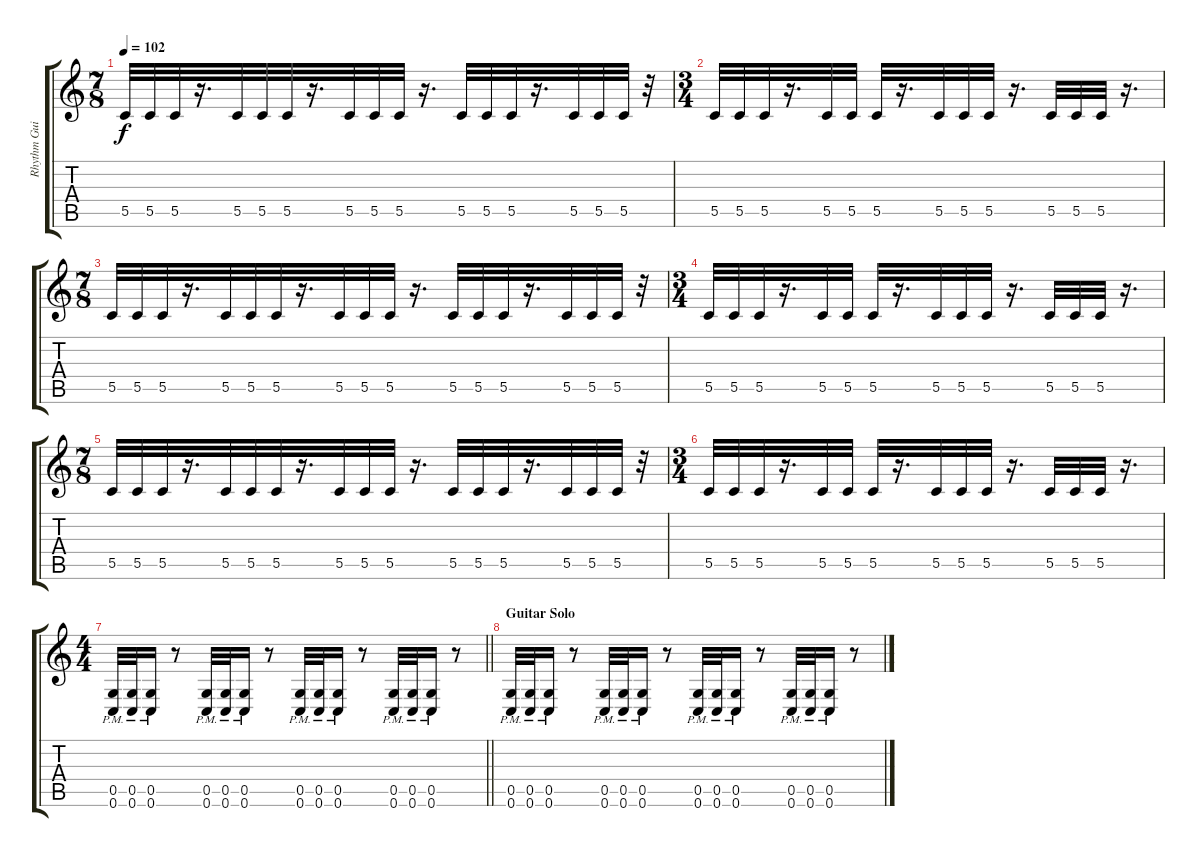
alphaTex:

\track ("Rhythm Guitar" "Rhythm Gui") {instrument distortionguitar}
\staff {score tabs}
\tuning (D4 A3 F3 C3 G2 C2) {hide}
\ts (7 8)
\tempo 102
\clef g2
\ks c
5.5.32{dy f} 5.5.32 5.5.32 r.16{d} 5.5.32 5.5.32 5.5.32 r.16{d} 5.5.32 5.5.32 5.5.32 r.16{d} 5.5.32 5.5.32 5.5.32 r.16{d} 5.5.32 5.5.32 5.5.32 r.32 |
\ts (3 4)
5.5.32 5.5.32 5.5.32 r.16{d} 5.5.32 5.5.32 5.5.32 r.16{d} 5.5.32 5.5.32 5.5.32 r.16{d} 5.5.32 5.5.32 5.5.32 r.16{d} |
\ts (7 8)
5.5.32 5.5.32 5.5.32 r.16{d} 5.5.32 5.5.32 5.5.32 r.16{d} 5.5.32 5.5.32 5.5.32 r.16{d} 5.5.32 5.5.32 5.5.32 r.16{d} 5.5.32 5.5.32 5.5.32 r.32 |
\ts (3 4)
5.5.32 5.5.32 5.5.32 r.16{d} 5.5.32 5.5.32 5.5.32 r.16{d} 5.5.32 5.5.32 5.5.32 r.16{d} 5.5.32 5.5.32 5.5.32 r.16{d} |
\ts (7 8)
5.5.32 5.5.32 5.5.32 r.16{d} 5.5.32 5.5.32 5.5.32 r.16{d} 5.5.32 5.5.32 5.5.32 r.16{d} 5.5.32 5.5.32 5.5.32 r.16{d} 5.5.32 5.5.32 5.5.32 r.32 |
\ts (3 4)
5.5.32 5.5.32 5.5.32 r.16{d} 5.5.32 5.5.32 5.5.32 r.16{d} 5.5.32 5.5.32 5.5.32 r.16{d} 5.5.32 5.5.32 5.5.32 r.16{d} |
\ts (4 4)
\barLineRight lightlight
(0.5{pm} 0.6{pm}).32 (0.5{pm} 0.6{pm}).32 (0.5{pm} 0.6{pm}).16 r.8 (0.5{pm} 0.6{pm}).32 (0.5{pm} 0.6{pm}).32 (0.5{pm} 0.6{pm}).16 r.8 (0.5{pm} 0.6{pm}).32 (0.5{pm} 0.6{pm}).32 (0.5{pm} 0.6{pm}).16 r.8 (0.5{pm} 0.6{pm}).32 (0.5{pm} 0.6{pm}).32 (0.5{pm} 0.6{pm}).16 r.8 |
\section ("" "Guitar Solo")
(0.5{pm} 0.6{pm}).32{volume 12} (0.5{pm} 0.6{pm}).32 (0.5{pm} 0.6{pm}).16 r.8 (0.5{pm} 0.6{pm}).32 (0.5{pm} 0.6{pm}).32 (0.5{pm} 0.6{pm}).16 r.8 (0.5{pm} 0.6{pm}).32 (0.5{pm} 0.6{pm}).32 (0.5{pm} 0.6{pm}).16 r.8 (0.5{pm} 0.6{pm}).32 (0.5{pm} 0.6{pm}).32 (0.5{pm} 0.6{pm}).16 r.8
